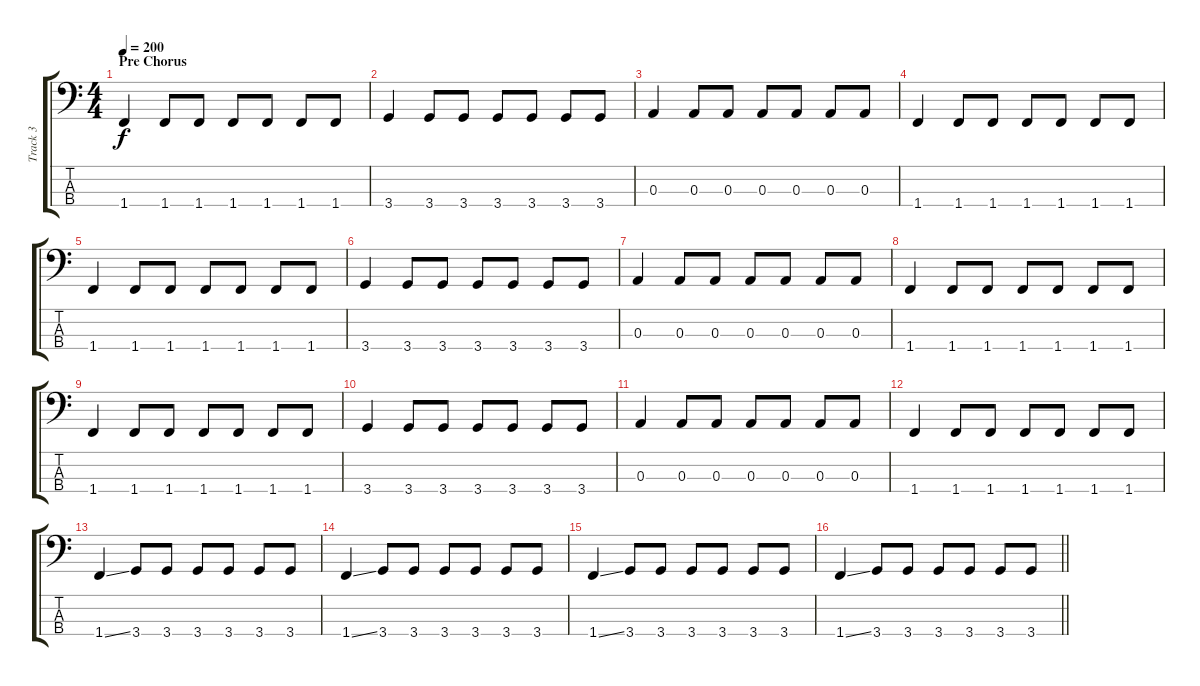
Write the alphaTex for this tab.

\track ("Track 3" "Track 3") {instrument electricbasspick}
\staff {score tabs}
\tuning (G2 D2 A1 E1) {hide}
\ts (4 4)
\section ("" "Pre Chorus")
\tempo 200
\clef f4
\ks c
1.4.4{dy f} 1.4.8 1.4.8 1.4.8 1.4.8 1.4.8 1.4.8 |
3.4.4 3.4.8 3.4.8 3.4.8 3.4.8 3.4.8 3.4.8 |
0.3.4 0.3.8 0.3.8 0.3.8 0.3.8 0.3.8 0.3.8 |
1.4.4 1.4.8 1.4.8 1.4.8 1.4.8 1.4.8 1.4.8 |
1.4.4 1.4.8 1.4.8 1.4.8 1.4.8 1.4.8 1.4.8 |
3.4.4 3.4.8 3.4.8 3.4.8 3.4.8 3.4.8 3.4.8 |
0.3.4 0.3.8 0.3.8 0.3.8 0.3.8 0.3.8 0.3.8 |
1.4.4 1.4.8 1.4.8 1.4.8 1.4.8 1.4.8 1.4.8 |
1.4.4 1.4.8 1.4.8 1.4.8 1.4.8 1.4.8 1.4.8 |
3.4.4 3.4.8 3.4.8 3.4.8 3.4.8 3.4.8 3.4.8 |
0.3.4 0.3.8 0.3.8 0.3.8 0.3.8 0.3.8 0.3.8 |
1.4.4 1.4.8 1.4.8 1.4.8 1.4.8 1.4.8 1.4.8 |
1.4{ss}.4 3.4.8 3.4.8 3.4.8 3.4.8 3.4.8 3.4.8 |
1.4{ss}.4 3.4.8 3.4.8 3.4.8 3.4.8 3.4.8 3.4.8 |
1.4{ss}.4 3.4.8 3.4.8 3.4.8 3.4.8 3.4.8 3.4.8 |
\barLineRight lightlight
1.4{ss}.4 3.4.8 3.4.8 3.4.8 3.4.8 3.4.8 3.4.8
